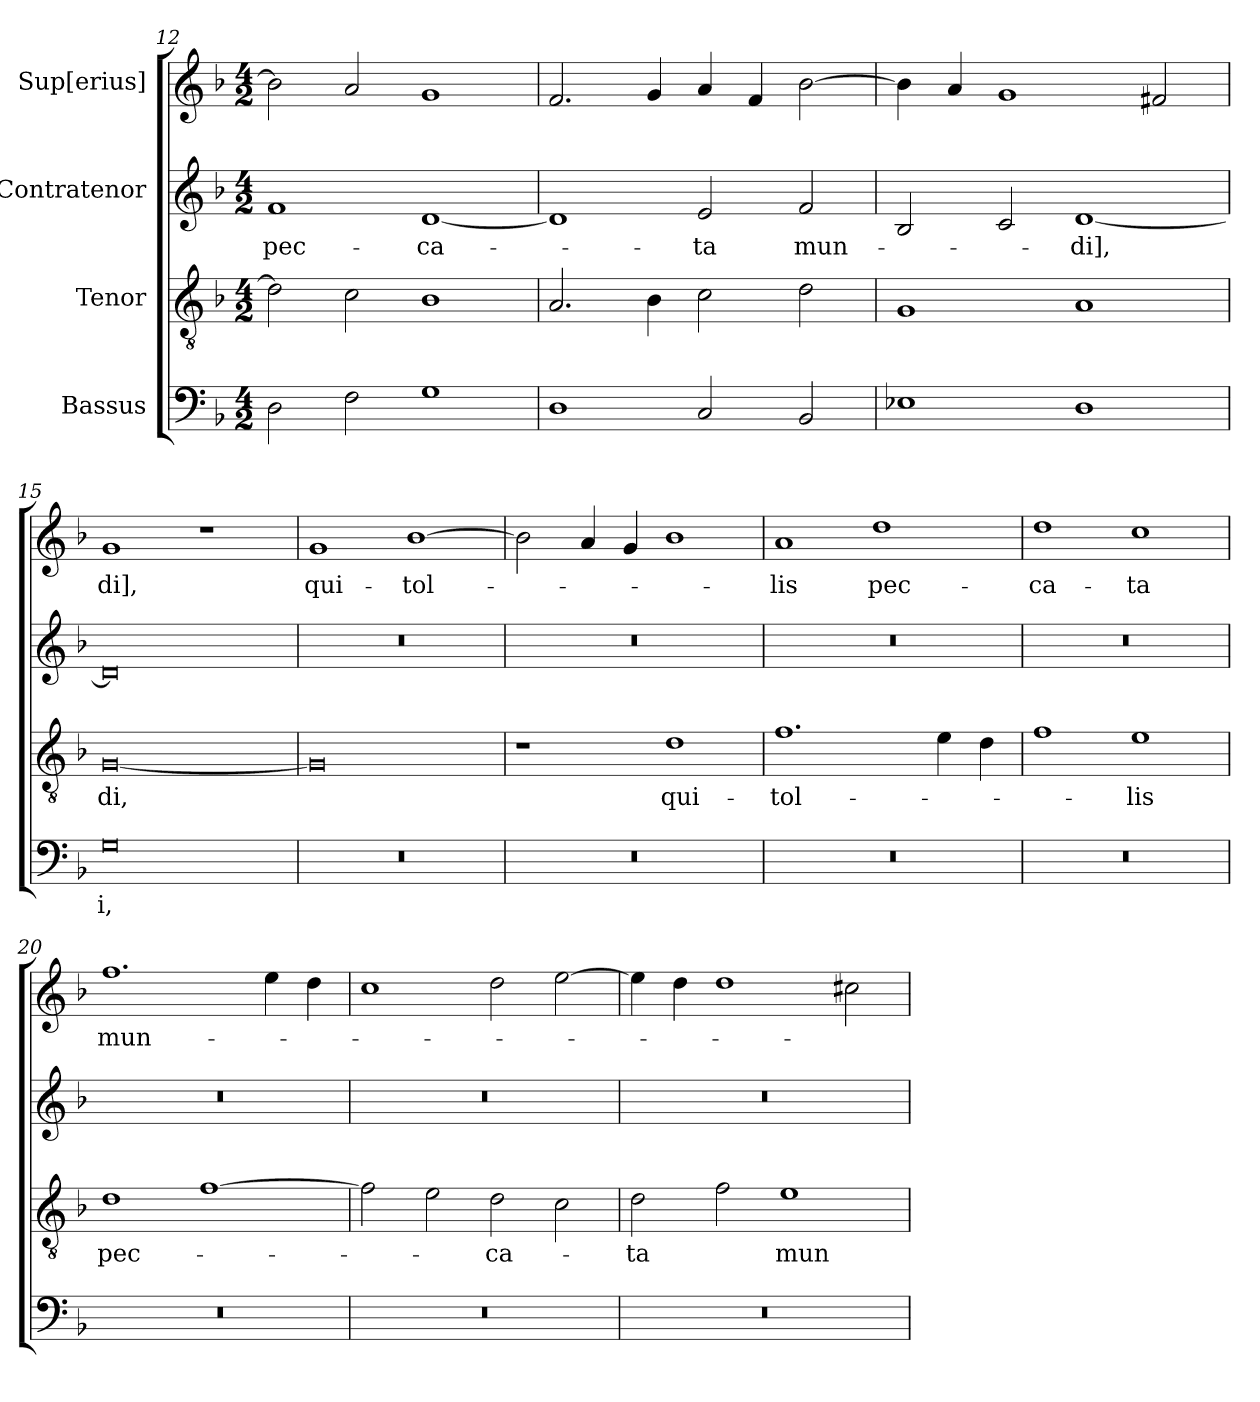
**kern	**text	**kern	**text	**kern	**text	**kern	**text
*part4	*part4	*part3	*part3	*part2	*part2	*part1	*part1
*staff4	*staff4	*staff3	*staff3	*staff2	*staff2	*staff1	*staff1
*I"Bassus	*	*I"Tenor	*	*I"Contratenor	*	*I"Sup[erius]	*
*clefF4	*	*clefGv2	*	*clefG2	*	*clefG2	*
*k[b-]	*	*k[b-]	*	*k[b-]	*	*k[b-]	*
*M4/2	*	*M4/2	*	*M4/2	*	*M4/2	*
=12	=12	=12	=12	=12	=12	=12	=12
2D\	.	2d\]	.	1f/	pec-	2b-\]	.
2F\	.	2c\	.	.	.	2a/	.
1G\	.	1B-\	.	[1d/	-ca-	1g/	.
=13	=13	=13	=13	=13	=13	=13	=13
1D\	.	2.A/	.	1d/]	.	2.f/	.
.	.	4B-\	.	.	.	4g/	.
2C/	.	2c\	.	2e/	-ta	4a/	.
.	.	.	.	.	.	4f/	.
2BB-/	.	2d\	.	2f/	mun-	[2b-\	.
=14	=14	=14	=14	=14	=14	=14	=14
1E-X\	.	1G/	.	2B-/	.	4b-\]	.
.	.	.	.	.	.	4a/	.
.	.	.	.	2c/	.	1g/	.
1D\	.	1A/	.	[1d/	-di],	.	.
.	.	.	.	.	.	2f#X/	.
=15	=15	=15	=15	=15	=15	=15	=15
0G\	-i,	[0G/	-di,	0d/]	.	1g/	-di],
.	.	.	.	.	.	1r	.
=16	=16	=16	=16	=16	=16	=16	=16
0r	.	0G/]	.	0r	.	1g/	qui-
.	.	.	.	.	.	[1b-\	tol-
=17	=17	=17	=17	=17	=17	=17	=17
0r	.	1r	.	0r	.	2b-\]	.
.	.	.	.	.	.	4a/	.
.	.	.	.	.	.	4g/	.
.	.	1d\	qui-	.	.	1b-\	.
=18	=18	=18	=18	=18	=18	=18	=18
0r	.	1.f\	tol-	0r	.	1a/	-lis
.	.	.	.	.	.	1dd\	pec-
.	.	4e\	.	.	.	.	.
.	.	4d\	.	.	.	.	.
=19	=19	=19	=19	=19	=19	=19	=19
0r	.	1f\	.	0r	.	1dd\	-ca-
.	.	1e\	-lis	.	.	1cc\	-ta
=20	=20	=20	=20	=20	=20	=20	=20
0r	.	1d\	pec-	0r	.	1.ff\	mun-
.	.	[1f\	.	.	.	.	.
.	.	.	.	.	.	4ee\	.
.	.	.	.	.	.	4dd\	.
=21	=21	=21	=21	=21	=21	=21	=21
0r	.	2f\]	.	0r	.	1cc\	.
.	.	2e\	.	.	.	.	.
.	.	2d\	-ca-	.	.	2dd\	.
.	.	2c\	.	.	.	[2ee\	.
=22	=22	=22	=22	=22	=22	=22	=22
0r	.	2d\	-ta	0r	.	4ee\]	.
.	.	.	.	.	.	4dd\	.
.	.	2f\	.	.	.	1dd\	.
.	.	1e\	mun-	.	.	.	.
.	.	.	.	.	.	2cc#X\	.
=	=	=	=	=	=	=	=
*-	*-	*-	*-	*-	*-	*-	*-
